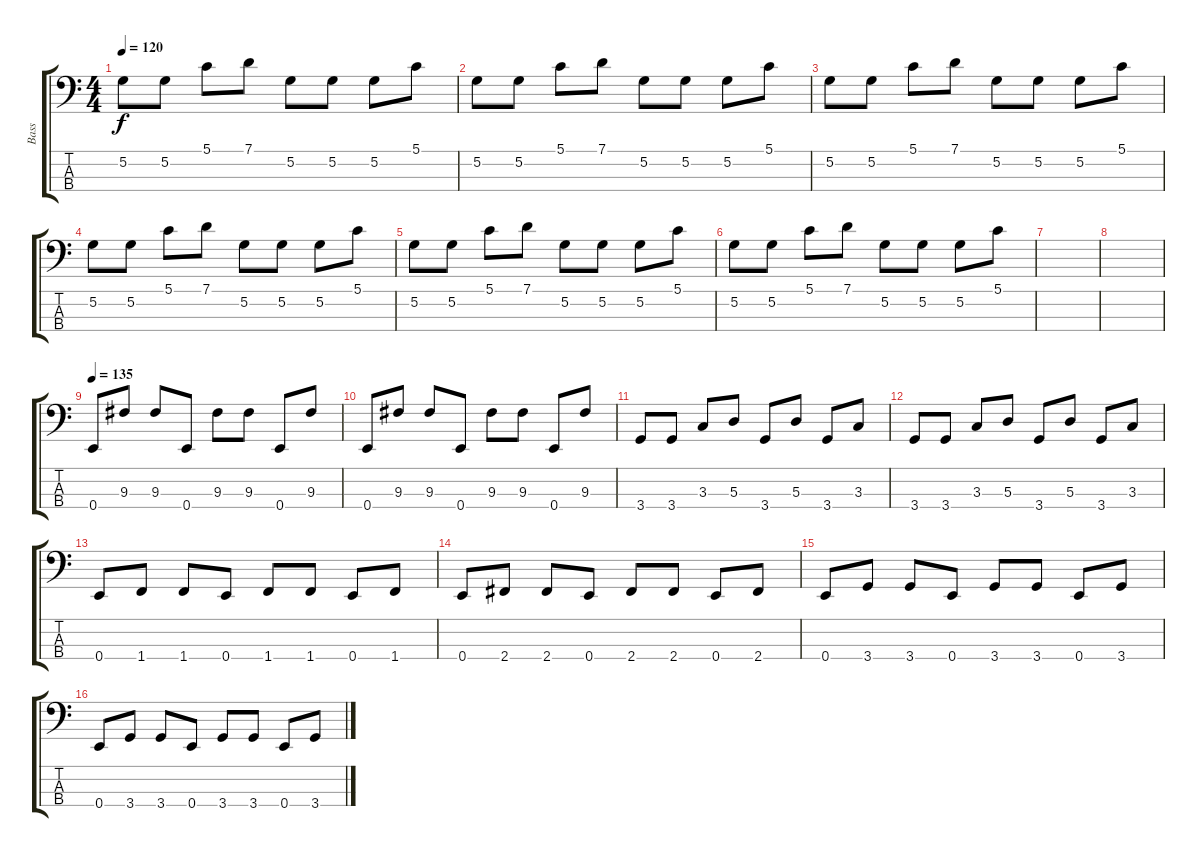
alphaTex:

\track ("Bass" "Bass") {instrument electricbassfinger}
\staff {score tabs}
\tuning (G2 D2 A1 E1) {hide}
\ts (4 4)
\tempo 120
\clef f4
\ks c
5.2.8{dy f} 5.2.8 5.1.8 7.1.8 5.2.8 5.2.8 5.2.8 5.1.8 |
5.2.8 5.2.8 5.1.8 7.1.8 5.2.8 5.2.8 5.2.8 5.1.8 |
5.2.8 5.2.8 5.1.8 7.1.8 5.2.8 5.2.8 5.2.8 5.1.8 |
5.2.8 5.2.8 5.1.8 7.1.8 5.2.8 5.2.8 5.2.8 5.1.8 |
5.2.8 5.2.8 5.1.8 7.1.8 5.2.8 5.2.8 5.2.8 5.1.8 |
5.2.8 5.2.8 5.1.8 7.1.8 5.2.8 5.2.8 5.2.8 5.1.8 |
|
|
\tempo 135
0.4.8 9.3.8 9.3.8 0.4.8 9.3.8 9.3.8 0.4.8 9.3.8 |
0.4.8 9.3.8 9.3.8 0.4.8 9.3.8 9.3.8 0.4.8 9.3.8 |
3.4.8 3.4.8 3.3.8 5.3.8 3.4.8 5.3.8 3.4.8 3.3.8 |
3.4.8 3.4.8 3.3.8 5.3.8 3.4.8 5.3.8 3.4.8 3.3.8 |
0.4.8 1.4.8 1.4.8 0.4.8 1.4.8 1.4.8 0.4.8 1.4.8 |
0.4.8 2.4.8 2.4.8 0.4.8 2.4.8 2.4.8 0.4.8 2.4.8 |
0.4.8 3.4.8 3.4.8 0.4.8 3.4.8 3.4.8 0.4.8 3.4.8 |
0.4.8 3.4.8 3.4.8 0.4.8 3.4.8 3.4.8 0.4.8 3.4.8
